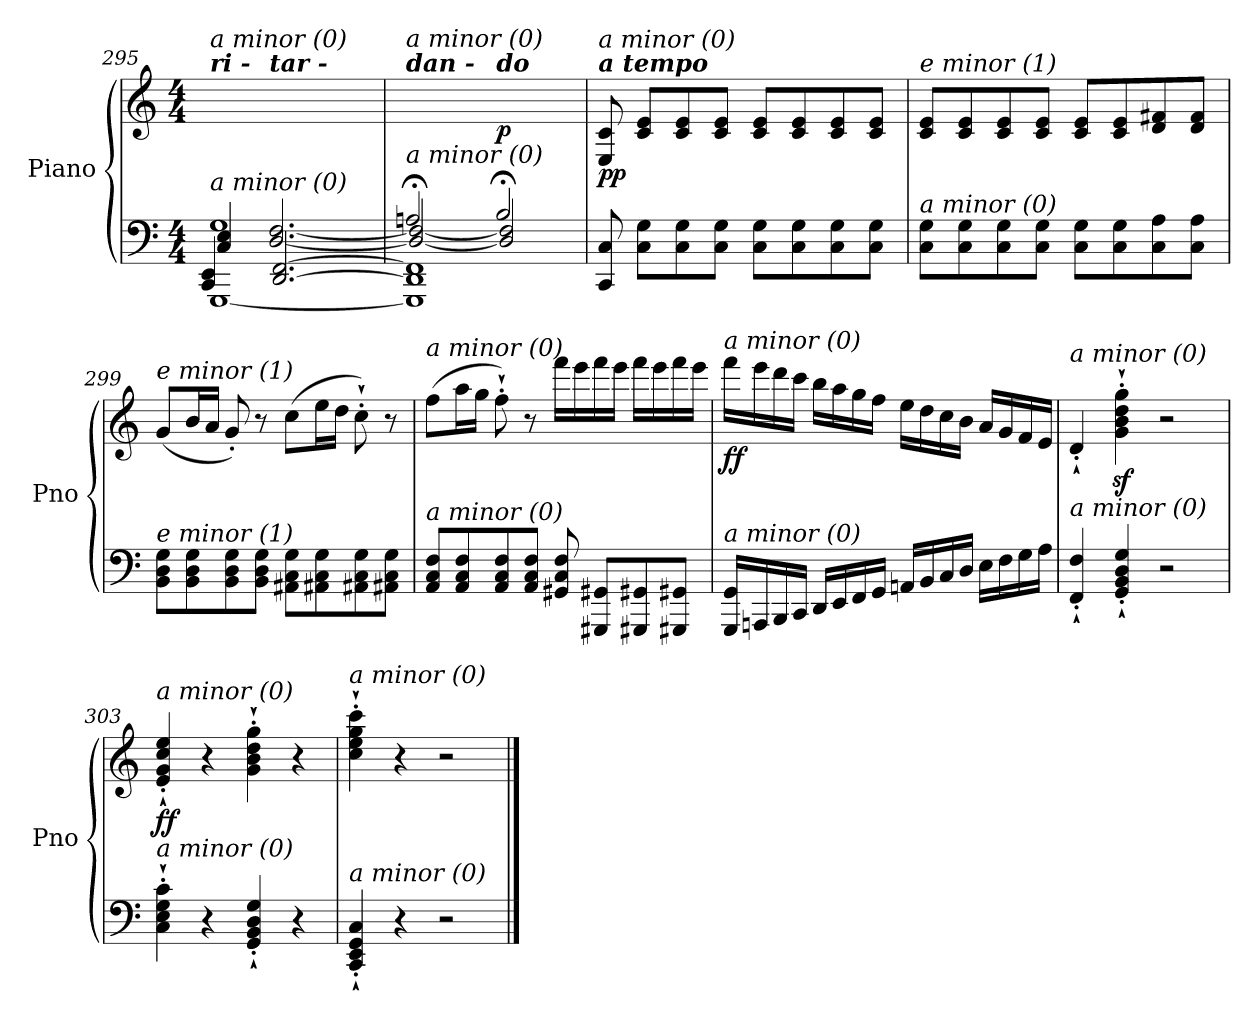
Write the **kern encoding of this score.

**kern	**kern	**dynam
*part1	*part1	*part1
*staff2	*staff1	*staff1/2
*I"Piano	*	*
*I'Pno	*	*
!!LO:LB:g=z
*clefF4	*clefG2	*
*k[]	*k[]	*
*M4/4	*M4/4	*
=295	=295	=295
*^	*	*
*	*^	*	*
*	*	*^	*	*
!	!	!	!	!LO:TX:a:Bi:t=ri -	!
!	!	!	!	!LO:TX:i:t=a minor (0)	!
!LO:TX:i:t=a minor (0)	!	!	!	!	!
!	!	!	!	!	!LO:DY:a=2
1G	4C/ 4E/	4CC/ 4EE/	[1GGG	4ryy	other-dynamics
!	!	!	!	!LO:TX:a:Bi:t=tar -	!
.	[2.D/ [2.F/	[2.DD/ [2.FF/	.	2.ryy	.
=296	=296	=296	=296	=296	=296
!	!	!	!	!LO:TX:a:Bi:t=dan -	!
!	!	!	!	!LO:TX:i:t=a minor (0)	!
!LO:TX:i:t=a minor (0)	!	!	!	!	!
2An/	2D/_ 2F/_	1DD] 1FF]	1GGG;]	2ryy	.
!	!	!	!	!LO:TX:a:Bi:t=do	!
!	!	!	!	!	!LO:DY:b
2B;</	2D/] 2F/]	.	.	2ryy	p
*	*v	*v	*v	*	*
=297	=297	=297	=297
!	!	!LO:TX:a:Bi:t=a tempo	!
!	!	!LO:TX:i:t=a minor (0)	!
!LO:TX:i:t=a minor (0)	!	!	!
!	!	!	!LO:DY:b
*v	*v	*	*
8CC/ 8C/	8E/ 8c/	pp
8C\ 8G\L	8c/ 8e/L	.
8C\ 8G\	8c/ 8e/	.
8C\ 8G\J	8c/ 8e/J	.
8C\ 8G\L	8c/ 8e/L	.
8C\ 8G\	8c/ 8e/	.
8C\ 8G\	8c/ 8e/	.
8C\ 8G\J	8c/ 8e/J	.
=298	=298	=298
!	!LO:TX:i:t=e minor (1)	!
!LO:TX:i:t=a minor (0)	!	!
8C\ 8G\L	8c/ 8e/L	.
8C\ 8G\	8c/ 8e/	.
8C\ 8G\	8c/ 8e/	.
8C\ 8G\J	8c/ 8e/J	.
8C\ 8G\L	8c/ 8e/L	.
8C\ 8G\	8c/ 8e/	.
8C\ 8A\	8d/ 8f#X/	.
8C\ 8A\J	8d/ 8f#/J	.
=299	=299	=299
!	!LO:TX:i:t=e minor (1)	!
!LO:TX:i:t=e minor (1)	!	!
!	!	!LO:DY:b
8BB\ 8D\ 8G\L	(8g/L	other-dynamics
8BB\ 8D\ 8G\	16b/L	.
.	16a/JJ	.
8BB\ 8D\ 8G\	8g'/)	.
8BB\ 8D\ 8G\J	8r	.
8AA#Xi\ 8C\ 8G\L	(8cc\L	.
8AA#Xi\ 8C\ 8G\	16ee\L	.
.	16dd\JJ	.
8AA#Xi\ 8C\ 8G\	8cc`'\)	.
8AA#Xi\ 8C\ 8G\J	8r	.
!!LO:PB:g=z
=300	=300	=300
!	!LO:TX:i:t=a minor (0)	!
!LO:TX:i:t=a minor (0)	!	!
8AA/ 8C/ 8F/L	(8ff\L	.
8AA/ 8C/ 8F/	16aa\L	.
.	16gg\JJ	.
8AA/ 8C/ 8F/	8ff`'\)	.
8AA/ 8C/ 8F/J	8r	.
8GG#Xi/ 8C/ 8F/	16fff\LL	.
.	16eee\	.
8GGG#Xi/ 8GG#Xi/L	16fff\	.
.	16eee\JJ	.
8GGG#Xi/ 8GG#Xi/	16fff\LL	.
.	16eee\	.
8GGG#Xi/ 8GG#Xi/J	16fff\	.
.	16eee\JJ	.
=301	=301	=301
!	!LO:TX:i:t=a minor (0)	!
!LO:TX:i:t=a minor (0)	!	!
!	!	!LO:DY:b
16GGG/ 16GG/LL	16fff\LL	ff
16AAAn/	16eee\	.
16BBB/	16ddd\	.
16CC/JJ	16ccc\JJ	.
16DD/LL	16bb\LL	.
16EE/	16aa\	.
16FF/	16gg\	.
16GG/JJ	16ff\JJ	.
16AAn/LL	16ee\LL	.
16BB/	16dd\	.
16C/	16cc\	.
16D/JJ	16b\JJ	.
16E\LL	16a/LL	.
16F\	16g/	.
16G\	16f/	.
16A\JJ	16e/JJ	.
=302	=302	=302
!	!LO:TX:i:t=a minor (0)	!
!LO:TX:i:t=a minor (0)	!	!
4FF/`' 4F/`'	4d'`/	.
4GG/`' 4BB/`' 4D/`' 4G/`'	4g\z<`' 4b\z<`' 4dd\z<`' 4gg\z<`'	.
2r	2r	.
=303	=303	=303
!	!LO:TX:i:t=a minor (0)	!
!LO:TX:i:t=a minor (0)	!	!
!	!	!LO:DY:b
4C\`' 4E\`' 4G\`' 4c\`'	4e/'` 4g/'` 4cc/'` 4ee/'`	ff
4r	4r	.
4GG/`' 4BB/`' 4D/`' 4G/`'	4g\`' 4b\`' 4dd\`' 4gg\`'	.
4r	4r	.
=304	=304	=304
!	!LO:TX:i:t=a minor (0)	!
!LO:TX:i:t=a minor (0)	!	!
4CC/`' 4EE/`' 4GG/`' 4C/`'	4cc\`' 4ee\`' 4gg\`' 4ccc\`'	.
4r	4r	.
2r	2r	.
==	==	==
*-	*-	*-
